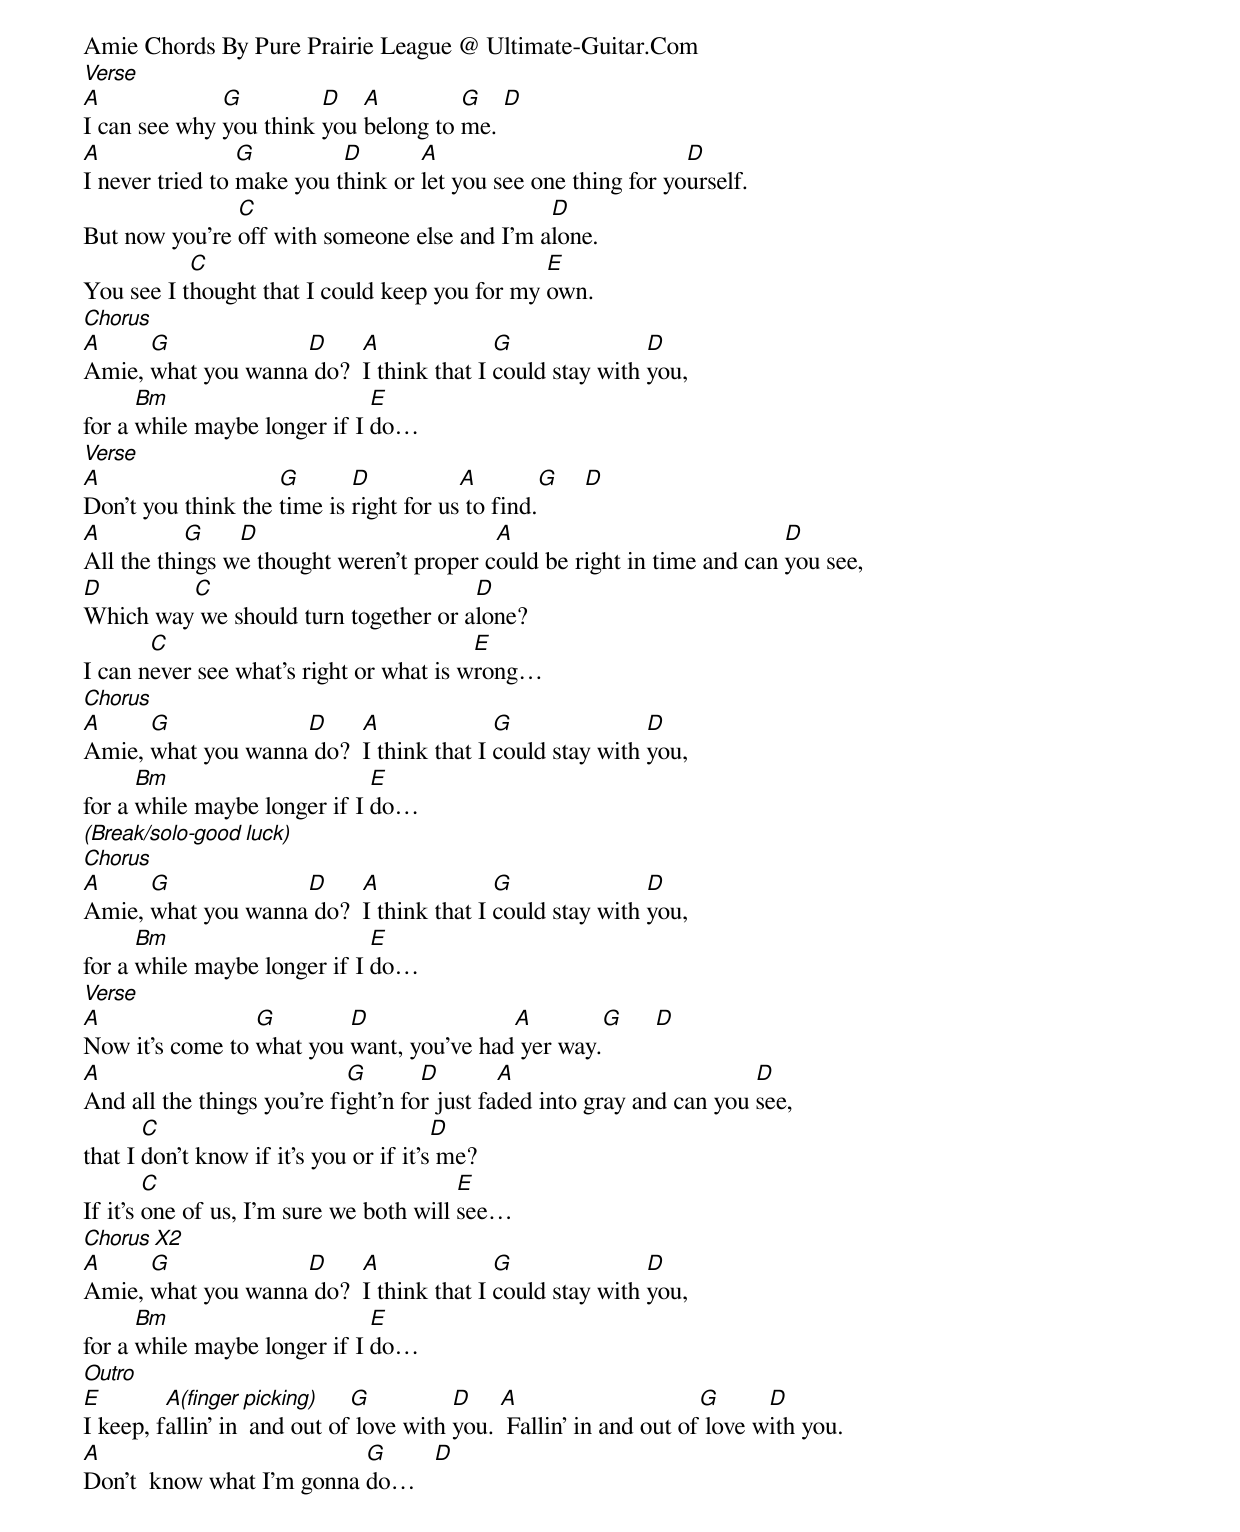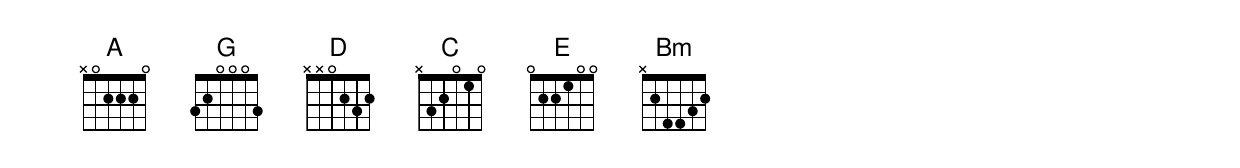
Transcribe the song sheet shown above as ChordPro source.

Amie Chords By Pure Prairie League @ Ultimate-Guitar.Com
[Verse]
[A]I can see why [G]you think [D]you [A]belong to [G]me. [D]
[A]I never tried to [G]make you t[D]hink or [A]let you see one thing for yo[D]urself.
But now you’re [C]off with someone else and I’m a[D]lone.
You see I t[C]hought that I could keep you for my [E]own.
[Chorus]
[A]Amie, [G]what you wanna[D] do?  [A]I think that I [G]could stay with [D]you,
for a [Bm]while maybe longer if I [E]do…
[Verse]
[A]Don’t you think the [G]time is [D]right for us[A] to find.[G]    [D]
[A]All the thi[G]ngs w[D]e thought weren’t proper c[A]ould be right in time and can [D]you see,
[D]Which way[C] we should turn together or a[D]lone?
I can n[C]ever see what’s right or what is w[E]rong…
[Chorus]
[A]Amie, [G]what you wanna[D] do?  [A]I think that I [G]could stay with [D]you,
for a [Bm]while maybe longer if I [E]do…
[(Break/solo-good luck)]
[Chorus]
[A]Amie, [G]what you wanna[D] do?  [A]I think that I [G]could stay with [D]you,
for a [Bm]while maybe longer if I [E]do…
[Verse]
[A]Now it’s come to [G]what you [D]want, you’ve had[A] yer way.[G]     [D]
[A]And all the things you’re fi[G]ght’n fo[D]r just fa[A]ded into gray and can you [D]see,
that I [C]don’t know if it’s you or if it’s[D] me?
If it’s [C]one of us, I’m sure we both will [E]see…
[Chorus X2]
[A]Amie, [G]what you wanna[D] do?  [A]I think that I [G]could stay with [D]you,
for a [Bm]while maybe longer if I [E]do…
[Outro]
[E]I keep, f[A(finger]allin’ in[picking)] and out of[G] love with [D]you. [A] Fallin’ in and out of[G] love w[D]ith you.
[A]Don’t  know what I’m gonna [G]do…   [D]
